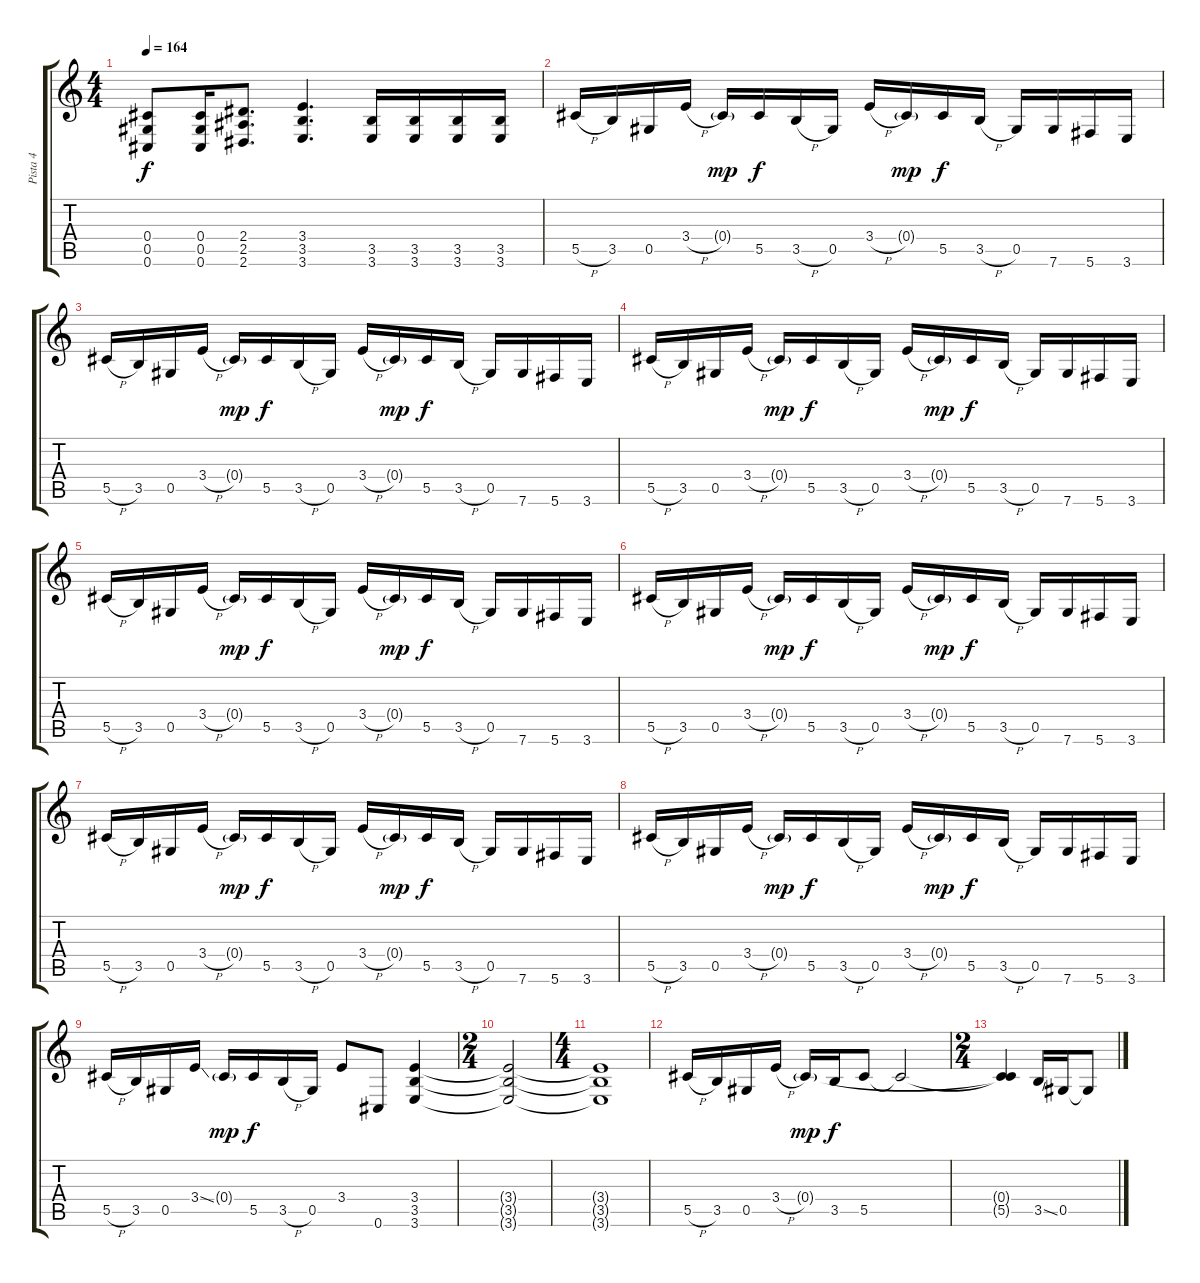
\track ("Pista 4" "Pista 4") {instrument distortionguitar}
\staff {score tabs}
\tuning (Eb4 Bb3 Gb3 Db3 Ab2 Db2) {hide}
\ts (4 4)
\tempo 164
\clef g2
\ks c
(0.4 0.5 0.6).8{dy f} (0.4 0.5 0.6).16 (2.4 2.5 2.6).8{d} (3.4 3.5 3.6).4{d} (3.5 3.6).16 (3.5 3.6).16 (3.5 3.6).16 (3.5 3.6).16 |
5.5{h}.16 3.5.16 0.5.16 3.4{h}.16 0.4{g}.16{dy mp} 5.5.16{dy f} 3.5{h}.16 0.5.16 3.4{h}.16 0.4{g}.16{dy mp} 5.5.16{dy f} 3.5{h}.16 0.5.16 7.6.16 5.6.16 3.6.16 |
5.5{h}.16 3.5.16 0.5.16 3.4{h}.16 0.4{g}.16{dy mp} 5.5.16{dy f} 3.5{h}.16 0.5.16 3.4{h}.16 0.4{g}.16{dy mp} 5.5.16{dy f} 3.5{h}.16 0.5.16 7.6.16 5.6.16 3.6.16 |
5.5{h}.16 3.5.16 0.5.16 3.4{h}.16 0.4{g}.16{dy mp} 5.5.16{dy f} 3.5{h}.16 0.5.16 3.4{h}.16 0.4{g}.16{dy mp} 5.5.16{dy f} 3.5{h}.16 0.5.16 7.6.16 5.6.16 3.6.16 |
5.5{h}.16 3.5.16 0.5.16 3.4{h}.16 0.4{g}.16{dy mp} 5.5.16{dy f} 3.5{h}.16 0.5.16 3.4{h}.16 0.4{g}.16{dy mp} 5.5.16{dy f} 3.5{h}.16 0.5.16 7.6.16 5.6.16 3.6.16 |
5.5{h}.16 3.5.16 0.5.16 3.4{h}.16 0.4{g}.16{dy mp} 5.5.16{dy f} 3.5{h}.16 0.5.16 3.4{h}.16 0.4{g}.16{dy mp} 5.5.16{dy f} 3.5{h}.16 0.5.16 7.6.16 5.6.16 3.6.16 |
5.5{h}.16 3.5.16 0.5.16 3.4{h}.16 0.4{g}.16{dy mp} 5.5.16{dy f} 3.5{h}.16 0.5.16 3.4{h}.16 0.4{g}.16{dy mp} 5.5.16{dy f} 3.5{h}.16 0.5.16 7.6.16 5.6.16 3.6.16 |
5.5{h}.16 3.5.16 0.5.16 3.4{h}.16 0.4{g}.16{dy mp} 5.5.16{dy f} 3.5{h}.16 0.5.16 3.4{h}.16 0.4{g}.16{dy mp} 5.5.16{dy f} 3.5{h}.16 0.5.16 7.6.16 5.6.16 3.6.16 |
5.5{h}.16 3.5.16 0.5.16 3.4{ss}.16 0.4{g}.16{dy mp} 5.5.16{dy f} 3.5{h}.16 0.5.16 3.4.8 0.6.8 (3.4 3.5 3.6).4 |
\ts (2 4)
(3.4{t} 3.5{t} 3.6{t}).2 |
\ts (4 4)
(3.4{t} 3.5{t} 3.6{t}).1 |
5.5{h}.16 3.5.16 0.5.16 3.4{h}.16 0.4{g}.16{dy mp} 3.5.16{dy f} 5.5.8 5.5{t}.2 |
\ts (2 4)
(0.4{t} 5.5{t}).4 3.5{ss}.16 0.5.16 0.5{t}.8
